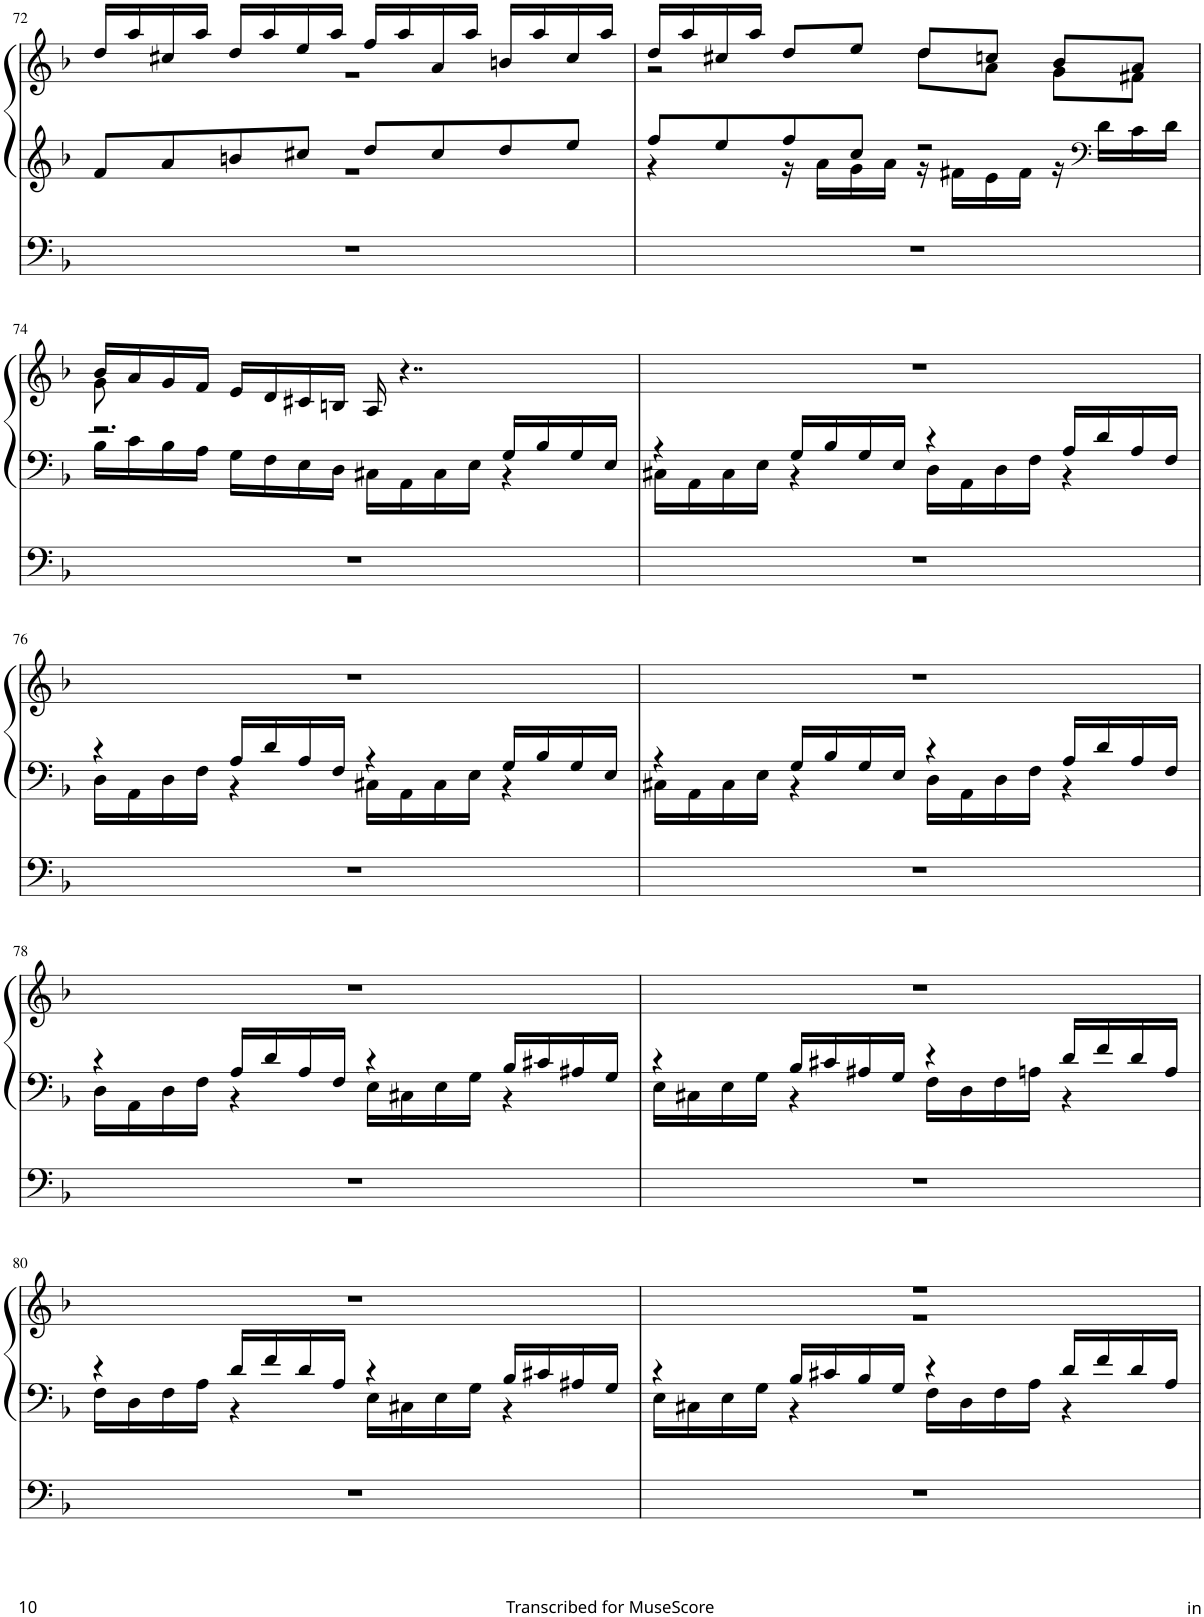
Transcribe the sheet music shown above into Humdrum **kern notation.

**kern	**kern	**kern
*part1	*part1	*part1
*staff3	*staff2	*staff1
*I"Man.	*	*
*I'Man.	*	*
!!LO:PB:g=z
*clefF4	*clefG2	*clefG2
*k[b-]	*k[b-]	*k[b-]
*M4/4	*M4/4	*M4/4
=72	=72	=72
*	*^	*^
1r	8f/L	1r	16dd/LL	1r
.	.	.	16aa/	.
.	8a/	.	16cc#X/	.
.	.	.	16aa/JJ	.
.	8bn/	.	16dd/LL	.
.	.	.	16aa/	.
.	8cc#X/J	.	16ee/	.
.	.	.	16aa/JJ	.
.	8dd/L	.	16ff/LL	.
.	.	.	16aa/	.
.	8cc#/	.	16a/	.
.	.	.	16aa/JJ	.
.	8dd/	.	16bn/LL	.
.	.	.	16aa/	.
.	8ee/J	.	16cc#/	.
.	.	.	16aa/JJ	.
=73	=73	=73	=73	=73
1r	8ff/L	4r	16dd/LL	2r
.	.	.	16aa/	.
.	8ee/	.	16cc#X/	.
.	.	.	16aa/JJ	.
.	8ff/	16r	8dd/L	.
.	.	16a\LL	.	.
.	8cc/J	16g\	8ee/J	.
.	.	16a\JJ	.	.
.	2r	16r	8dd/L	8dd\L
.	.	16f#X\LL	.	.
.	.	16e\	8ccn/J	8a\J
.	.	16f#\JJ	.	.
.	.	16r	8b-/L	8g\L
*	*clefF4	*	*	*
.	.	16d\LL	.	.
.	.	16c\	8a/J	8f#X\J
.	.	16d\JJ	.	.
!!LO:LB:g=z	!!
=74	=74	=74	=74	=74
1r	2.r	16B-\LL	16b-/LL	8g\
.	.	16c\	16a/	.
.	.	16B-\	16g/	2..ryy
.	.	16A\JJ	16f/JJ	.
.	.	16G\LL	16e/LL	.
.	.	16F\	16d/	.
.	.	16E\	16c#X/	.
.	.	16D\JJ	16Bn/JJ	.
.	.	16C#X\LL	16A/	.
.	.	16AA\	4..r	.
.	.	16C#\	.	.
.	.	16E\JJ	.	.
.	16G/LL	4r	.	.
.	16B-/	.	.	.
.	16G/	.	.	.
.	16E/JJ	.	.	.
*	*	*	*v	*v
=75	=75	=75	=75
1r	4r	16C#X\LL	1r
.	.	16AA\	.
.	.	16C#\	.
.	.	16E\JJ	.
.	16G/LL	4r	.
.	16B-/	.	.
.	16G/	.	.
.	16E/JJ	.	.
.	4r	16D\LL	.
.	.	16AA\	.
.	.	16D\	.
.	.	16F\JJ	.
.	16A/LL	4r	.
.	16d/	.	.
.	16A/	.	.
.	16F/JJ	.	.
!!LO:LB:g=z
=76	=76	=76	=76
1r	4r	16D\LL	1r
.	.	16AA\	.
.	.	16D\	.
.	.	16F\JJ	.
.	16A/LL	4r	.
.	16d/	.	.
.	16A/	.	.
.	16F/JJ	.	.
.	4r	16C#X\LL	.
.	.	16AA\	.
.	.	16C#\	.
.	.	16E\JJ	.
.	16G/LL	4r	.
.	16B-/	.	.
.	16G/	.	.
.	16E/JJ	.	.
=77	=77	=77	=77
1r	4r	16C#X\LL	1r
.	.	16AA\	.
.	.	16C#\	.
.	.	16E\JJ	.
.	16G/LL	4r	.
.	16B-/	.	.
.	16G/	.	.
.	16E/JJ	.	.
.	4r	16D\LL	.
.	.	16AA\	.
.	.	16D\	.
.	.	16F\JJ	.
.	16A/LL	4r	.
.	16d/	.	.
.	16A/	.	.
.	16F/JJ	.	.
!!LO:LB:g=z
=78	=78	=78	=78
1r	4r	16D\LL	1r
.	.	16AA\	.
.	.	16D\	.
.	.	16F\JJ	.
.	16A/LL	4r	.
.	16d/	.	.
.	16A/	.	.
.	16F/JJ	.	.
.	4r	16E\LL	.
.	.	16C#X\	.
.	.	16E\	.
.	.	16G\JJ	.
.	16B-/LL	4r	.
.	16c#X/	.	.
.	16A#X/	.	.
.	16G/JJ	.	.
=79	=79	=79	=79
1r	4r	16E\LL	1r
.	.	16C#X\	.
.	.	16E\	.
.	.	16G\JJ	.
.	16B-/LL	4r	.
.	16c#X/	.	.
.	16A#X/	.	.
.	16G/JJ	.	.
.	4r	16F\LL	.
.	.	16D\	.
.	.	16F\	.
.	.	16An\JJ	.
.	16d/LL	4r	.
.	16f/	.	.
.	16d/	.	.
.	16A/JJ	.	.
!!LO:LB:g=z
=80	=80	=80	=80
1r	4r	16F\LL	1r
.	.	16D\	.
.	.	16F\	.
.	.	16A\JJ	.
.	16d/LL	4r	.
.	16f/	.	.
.	16d/	.	.
.	16A/JJ	.	.
.	4r	16E\LL	.
.	.	16C#X\	.
.	.	16E\	.
.	.	16G\JJ	.
.	16B-/LL	4r	.
.	16c#X/	.	.
.	16A#X/	.	.
.	16G/JJ	.	.
=81	=81	=81	=81
*	*	*	*^
1r	4r	16E\LL	1r	1r
.	.	16C#X\	.	.
.	.	16E\	.	.
.	.	16G\JJ	.	.
.	16B-/LL	4r	.	.
.	16c#X/	.	.	.
.	16B-/	.	.	.
.	16G/JJ	.	.	.
.	4r	16F\LL	.	.
.	.	16D\	.	.
.	.	16F\	.	.
.	.	16A\JJ	.	.
.	16d/LL	4r	.	.
.	16f/	.	.	.
.	16d/	.	.	.
.	16A/JJ	.	.	.
*	*v	*v	*	*
*	*	*v	*v
=	=	=
*-	*-	*-
